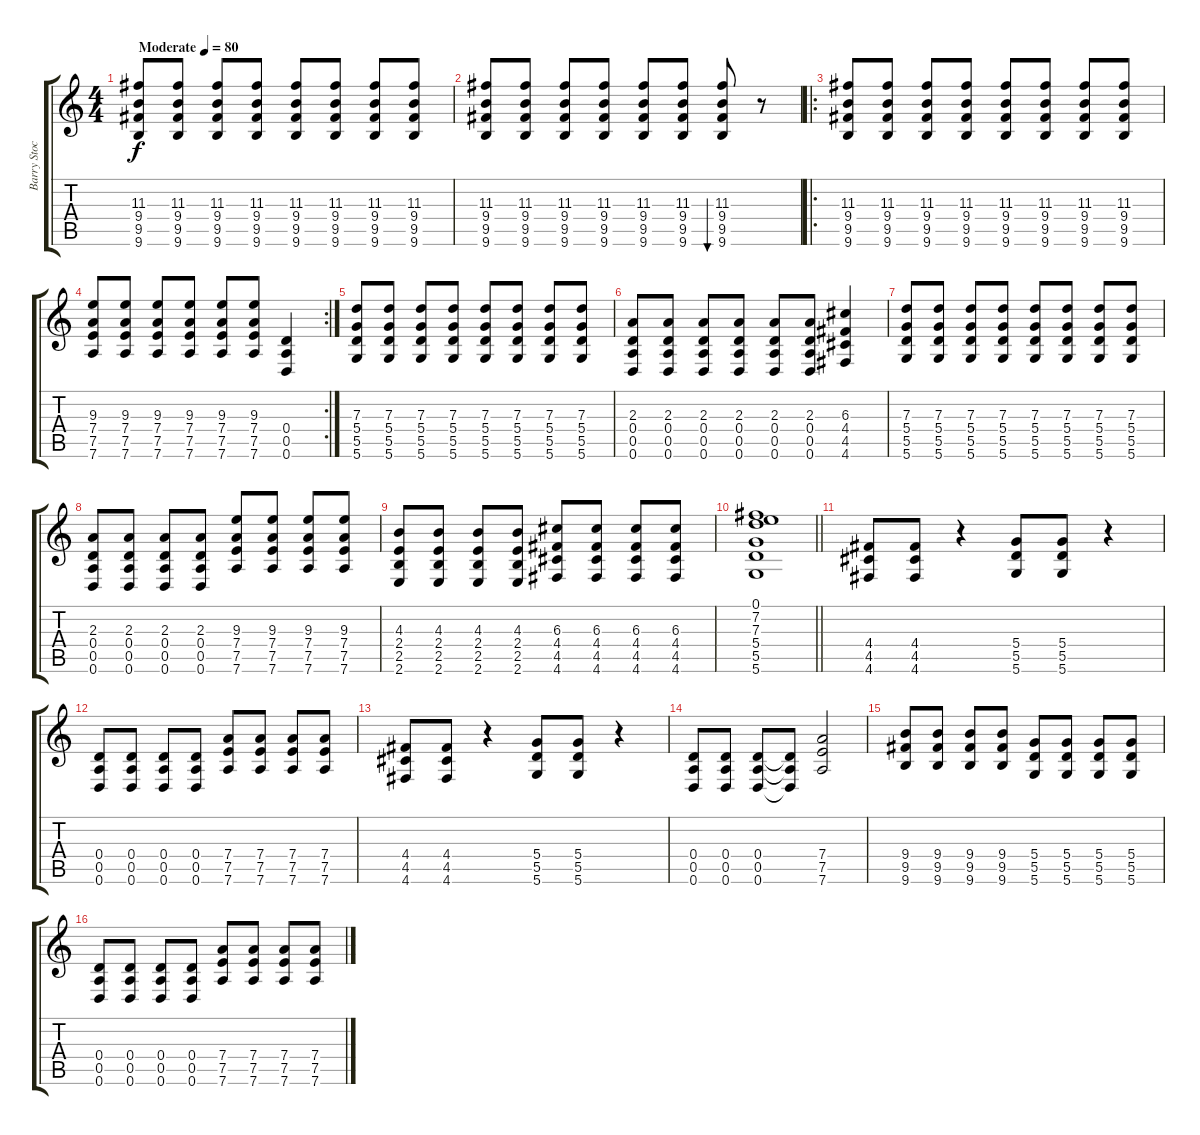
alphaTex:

\track ("Barry Stock" "Barry Stoc") {instrument electricguitarclean}
\staff {score tabs}
\tuning (E4 B3 G3 D3 A2 D2) {hide}
\ts (4 4)
\tempo (80 "Moderate")
\clef g2
\ks c
(11.3 9.4 9.5 9.6).8{dy f instrument electricguitarclean} (11.3 9.4 9.5 9.6).8 (11.3 9.4 9.5 9.6).8 (11.3 9.4 9.5 9.6).8 (11.3 9.4 9.5 9.6).8 (11.3 9.4 9.5 9.6).8 (11.3 9.4 9.5 9.6).8 (11.3 9.4 9.5 9.6).8 |
(11.3 9.4 9.5 9.6).8 (11.3 9.4 9.5 9.6).8 (11.3 9.4 9.5 9.6).8 (11.3 9.4 9.5 9.6).8 (11.3 9.4 9.5 9.6).8 (11.3 9.4 9.5 9.6).8 (11.3 9.4 9.5 9.6).8{bu 480} r.8 |
\ro
(11.3 9.4 9.5 9.6).8 (11.3 9.4 9.5 9.6).8 (11.3 9.4 9.5 9.6).8 (11.3 9.4 9.5 9.6).8 (11.3 9.4 9.5 9.6).8 (11.3 9.4 9.5 9.6).8 (11.3 9.4 9.5 9.6).8 (11.3 9.4 9.5 9.6).8 |
\rc 2
(9.3 7.4 7.5 7.6).8 (9.3 7.4 7.5 7.6).8 (9.3 7.4 7.5 7.6).8 (9.3 7.4 7.5 7.6).8 (9.3 7.4 7.5 7.6).8 (9.3 7.4 7.5 7.6).8 (0.4 0.5 0.6).4 |
(7.3 5.4 5.5 5.6).8 (7.3 5.4 5.5 5.6).8 (7.3 5.4 5.5 5.6).8 (7.3 5.4 5.5 5.6).8 (7.3 5.4 5.5 5.6).8 (7.3 5.4 5.5 5.6).8 (7.3 5.4 5.5 5.6).8 (7.3 5.4 5.5 5.6).8 |
(2.3 0.4 0.5 0.6).8 (2.3 0.4 0.5 0.6).8 (2.3 0.4 0.5 0.6).8 (2.3 0.4 0.5 0.6).8 (2.3 0.4 0.5 0.6).8 (2.3 0.4 0.5 0.6).8 (6.3 4.4 4.5 4.6).4 |
(7.3 5.4 5.5 5.6).8 (7.3 5.4 5.5 5.6).8 (7.3 5.4 5.5 5.6).8 (7.3 5.4 5.5 5.6).8 (7.3 5.4 5.5 5.6).8 (7.3 5.4 5.5 5.6).8 (7.3 5.4 5.5 5.6).8 (7.3 5.4 5.5 5.6).8 |
(2.3 0.4 0.5 0.6).8 (2.3 0.4 0.5 0.6).8 (2.3 0.4 0.5 0.6).8 (2.3 0.4 0.5 0.6).8 (9.3 7.4 7.5 7.6).8 (9.3 7.4 7.5 7.6).8 (9.3 7.4 7.5 7.6).8 (9.3 7.4 7.5 7.6).8 |
(4.3 2.4 2.5 2.6).8 (4.3 2.4 2.5 2.6).8 (4.3 2.4 2.5 2.6).8 (4.3 2.4 2.5 2.6).8 (6.3 4.4 4.5 4.6).8 (6.3 4.4 4.5 4.6).8 (6.3 4.4 4.5 4.6).8 (6.3 4.4 4.5 4.6).8 |
\barLineRight lightlight
(0.1 7.2 7.3 5.4 5.5 5.6).1 |
(4.4 4.5 4.6).8{instrument distortionguitar} (4.4 4.5 4.6).8 r.4 (5.4 5.5 5.6).8 (5.4 5.5 5.6).8 r.4 |
(0.4 0.5 0.6).8 (0.4 0.5 0.6).8 (0.4 0.5 0.6).8 (0.4 0.5 0.6).8 (7.4 7.5 7.6).8 (7.4 7.5 7.6).8 (7.4 7.5 7.6).8 (7.4 7.5 7.6).8 |
(4.4 4.5 4.6).8 (4.4 4.5 4.6).8 r.4 (5.4 5.5 5.6).8 (5.4 5.5 5.6).8 r.4 |
(0.4 0.5 0.6).8 (0.4 0.5 0.6).8 (0.4 0.5 0.6).8 (0.4{t} 0.5{t} 0.6{t}).8 (7.4 7.5 7.6).2 |
(9.4 9.5 9.6).8 (9.4 9.5 9.6).8 (9.4 9.5 9.6).8 (9.4 9.5 9.6).8 (5.4 5.5 5.6).8 (5.4 5.5 5.6).8 (5.4 5.5 5.6).8 (5.4 5.5 5.6).8 |
(0.4 0.5 0.6).8 (0.4 0.5 0.6).8 (0.4 0.5 0.6).8 (0.4 0.5 0.6).8 (7.4 7.5 7.6).8 (7.4 7.5 7.6).8 (7.4 7.5 7.6).8 (7.4 7.5 7.6).8
